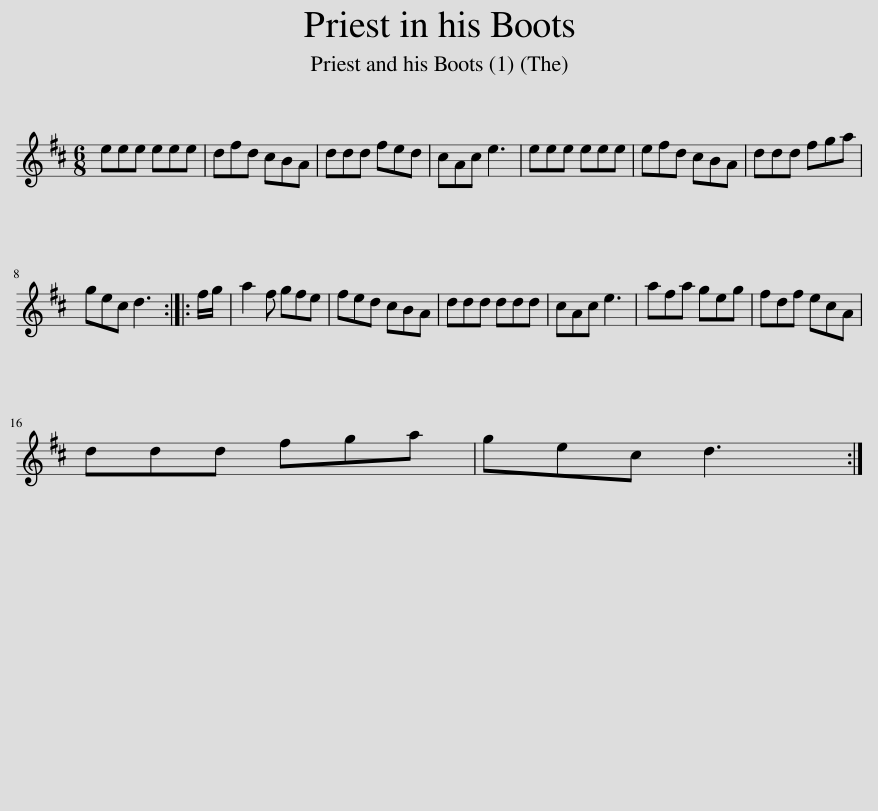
X:1
L:1/8
M:6/8
I:linebreak $
K:D
V:1 treble
V:1
 eee eee | dfd cBA | ddd fed | cAc e3 | eee eee | %5
 efd cBA | ddd fga |$ gec d3 :: f/g/ | a2 f gfe | %10
 fed cBA | ddd ddd | cAc e3 | afa geg | fdf ecA |$ %15
 ddd fga | gec d3 :| %17
